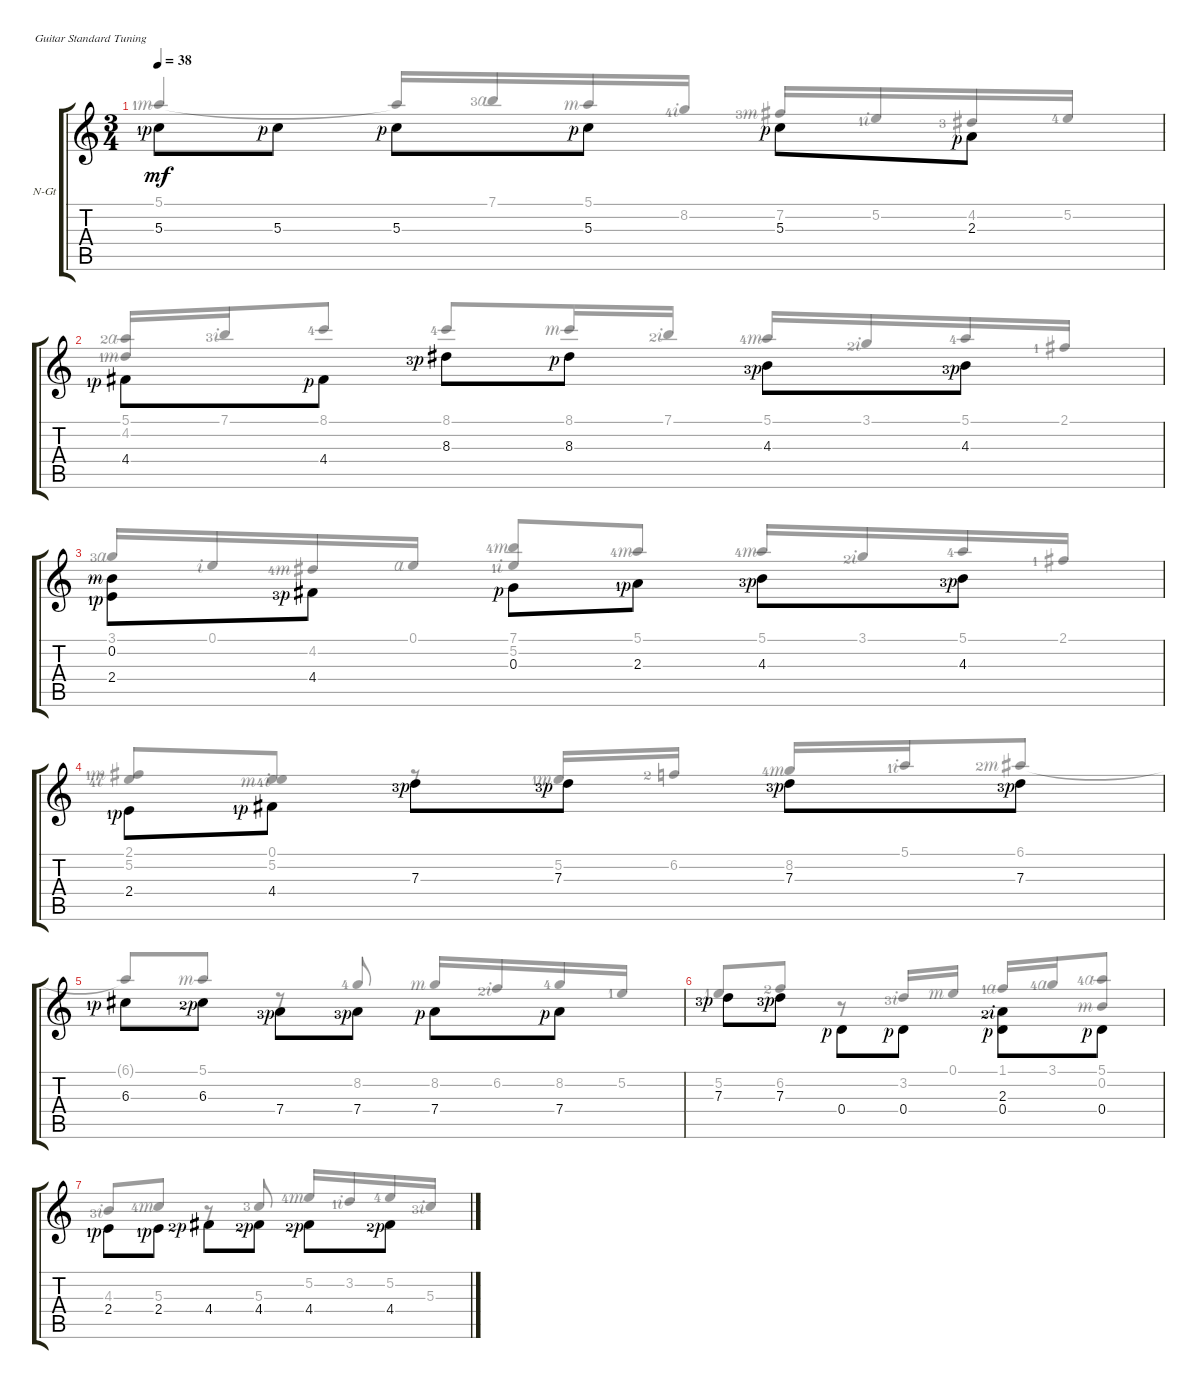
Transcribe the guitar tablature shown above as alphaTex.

\defaultSystemsLayout 4
\bracketExtendMode groupsimilarinstruments
\firstSystemTrackNameOrientation horizontal
\otherSystemsTrackNameOrientation horizontal
\track ("Nylon Guitar" "N-Gt") {instrument acousticguitarnylon}
\staff {score tabs}
\tuning (E4 B3 G3 D3 A2 E2)
\voice
\ts (3 4)
\tempo 38
\clef g2
\ks c
5.3{lf 2 rf 1}.8{dy mf beam invert} 5.3{rf 1}.8 5.3{rf 1}.8{beam invert} 5.3{rf 1}.8 5.3{rf 1}.8{beam invert} 2.3{rf 1}.8 |
4.4{lf 2 rf 1}.8{beam invert} 4.4{rf 1}.8 8.3{lf 4 rf 1}.8{beam invert} 8.3{rf 1}.8 4.3{lf 4 rf 1}.8{beam invert} 4.3{lf 4 rf 1}.8 |
(2.4{lf 2 rf 1} 0.2{rf 3}).8{beam invert} 4.4{lf 4 rf 1}.8 0.3{rf 1}.8{beam invert} 2.3{lf 2 rf 1}.8 4.3{lf 4 rf 1}.8{beam invert} 4.3{lf 4 rf 1}.8 |
2.4{lf 2 rf 1}.8{beam invert} 4.4{lf 2 rf 1}.8 7.3{lf 4 rf 1}.8{beam invert} 7.3{lf 4 rf 1}.8 7.3{lf 4 rf 1}.8{beam invert} 7.3{lf 4 rf 1}.8 |
6.3{lf 2 rf 1}.8{beam invert} 6.3{lf 3 rf 1}.8 7.4{lf 4 rf 1}.8{beam invert} 7.4{lf 4 rf 1}.8 7.4{rf 1}.8{beam invert} 7.4{rf 1}.8 |
7.3{lf 4 rf 1}.8{beam invert} 7.3{lf 4 rf 1}.8 0.4{rf 1}.8{beam invert} 0.4{rf 1}.8 (0.4{rf 1} 2.3{lf 3 rf 2}).8{beam invert} 0.4{rf 1}.8 |
2.4{lf 2 rf 1}.8{beam invert} 2.4{lf 2 rf 1}.8 4.4{lf 3 rf 1}.8{beam invert} 4.4{lf 3 rf 1}.8 4.4{lf 3 rf 1}.8{beam invert} 4.4{lf 3 rf 1}.8
\voice
\clef g2
\ottava regular
\simile none
\ks c
5.1{lf 2 rf 3}.4{dy mf beam invert} 5.1{t}.16 7.1{lf 4 rf 4}.16{beam invert} 5.1{rf 3}.16 8.2{lf 5 rf 2}.16 7.2{lf 4 rf 3}.16{beam invert} 5.2{lf 2 rf 2}.16{beam invert} 4.2{lf 4}.16 5.2{lf 5}.16{beam invert} |
(5.1{lf 3 rf 4} 4.2{lf 2 rf 3}).16{beam invert} 7.1{lf 4 rf 2}.16 8.1{lf 5}.8 8.1{lf 5}.8{beam invert} 8.1{rf 3}.16 7.1{lf 3 rf 2}.16 5.1{lf 5 rf 3}.16 3.1{lf 3 rf 2}.16{beam invert} 5.1{lf 5}.16 2.1{lf 2}.16 |
3.1{lf 4 rf 4}.16 0.1{rf 2}.16{beam invert} 4.2{lf 5 rf 3}.16 0.1{rf 4}.16 (7.1{lf 5 rf 3} 5.2{lf 2 rf 2}).8 5.1{lf 5 rf 3}.8{beam invert} 5.1{lf 5 rf 3}.16{beam invert} 3.1{lf 3 rf 2}.16 5.1{lf 5}.16 2.1{lf 2}.16 |
(2.1{lf 2 rf 3} 5.2{lf 5 rf 2}).8{beam invert} (0.1{rf 3} 5.2{lf 5 rf 2}).8 r.8 5.2{lf 2 rf 3}.16 6.2{lf 3}.16{beam invert} 8.2{lf 5 rf 3}.16{beam invert} 5.1{lf 2 rf 2}.16 6.1{lf 3 rf 3}.8 |
6.1{t}.8{beam invert} 5.1{rf 3}.8 r.8 8.2{lf 5}.8 8.2{rf 3}.16{beam invert} 6.2{lf 3 rf 2}.16 8.2{lf 5}.16 5.2{lf 2}.16 |
5.2{lf 2}.8{beam invert} 6.2{lf 3}.8 r.8 3.2{lf 4 rf 2}.16{beam invert} 0.1{rf 3}.16 1.1{lf 2 rf 4}.16 3.1{lf 5 rf 4}.16{beam invert} (5.1{lf 5 rf 4} 0.2{rf 3}).8 |
4.3{lf 4 rf 2}.8{beam invert} 5.3{lf 5 rf 3}.8 r.8 5.3{lf 4}.8{beam invert} 5.2{lf 5 rf 3}.16 3.2{lf 2 rf 2}.16 5.2{lf 5}.16{beam invert} 5.3{lf 4 rf 2}.16
